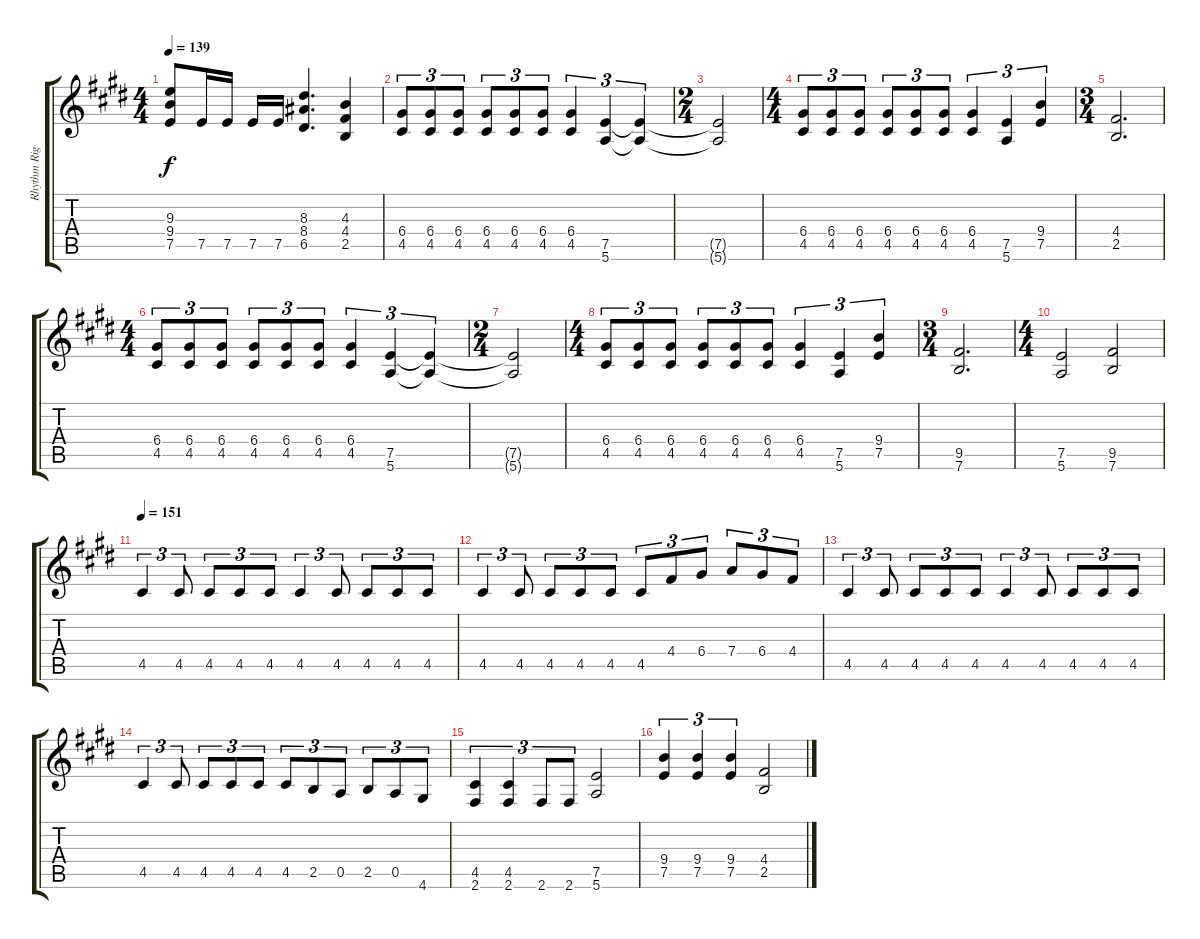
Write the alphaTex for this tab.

\track ("Rhythm Right" "Rhythm Rig") {instrument distortionguitar}
\staff {score tabs}
\tuning (E4 B3 G3 D3 A2 E2) {hide}
\ts (4 4)
\tempo 139
\clef g2
\ks e
(9.3 9.4 7.5).8{dy f} 7.5.16 7.5.16 7.5.16 7.5.16 (8.3 8.4 6.5).4{d} (4.3 4.4 2.5).4 |
(6.4 4.5).8{tu (3 2)} (6.4 4.5).8{tu (3 2)} (6.4 4.5).8{tu (3 2)} (6.4 4.5).8{tu (3 2)} (6.4 4.5).8{tu (3 2)} (6.4 4.5).8{tu (3 2)} (6.4 4.5).4{tu (3 2)} (7.5 5.6).4{tu (3 2)} (7.5{t} 5.6{t}).4{tu (3 2)} |
\ts (2 4)
(7.5{t} 5.6{t}).2 |
\ts (4 4)
(6.4 4.5).8{tu (3 2)} (6.4 4.5).8{tu (3 2)} (6.4 4.5).8{tu (3 2)} (6.4 4.5).8{tu (3 2)} (6.4 4.5).8{tu (3 2)} (6.4 4.5).8{tu (3 2)} (6.4 4.5).4{tu (3 2)} (7.5 5.6).4{tu (3 2)} (9.4 7.5).4{tu (3 2)} |
\ts (3 4)
(4.4 2.5).2{d} |
\ts (4 4)
(6.4 4.5).8{tu (3 2)} (6.4 4.5).8{tu (3 2)} (6.4 4.5).8{tu (3 2)} (6.4 4.5).8{tu (3 2)} (6.4 4.5).8{tu (3 2)} (6.4 4.5).8{tu (3 2)} (6.4 4.5).4{tu (3 2)} (7.5 5.6).4{tu (3 2)} (7.5{t} 5.6{t}).4{tu (3 2)} |
\ts (2 4)
(7.5{t} 5.6{t}).2 |
\ts (4 4)
(6.4 4.5).8{tu (3 2)} (6.4 4.5).8{tu (3 2)} (6.4 4.5).8{tu (3 2)} (6.4 4.5).8{tu (3 2)} (6.4 4.5).8{tu (3 2)} (6.4 4.5).8{tu (3 2)} (6.4 4.5).4{tu (3 2)} (7.5 5.6).4{tu (3 2)} (9.4 7.5).4{tu (3 2)} |
\ts (3 4)
(9.5 7.6).2{d} |
\ts (4 4)
(7.5 5.6).2 (9.5 7.6).2 |
\tempo 151
4.5.4{tu (3 2)} 4.5.8{tu (3 2)} 4.5.8{tu (3 2)} 4.5.8{tu (3 2)} 4.5.8{tu (3 2)} 4.5.4{tu (3 2)} 4.5.8{tu (3 2)} 4.5.8{tu (3 2)} 4.5.8{tu (3 2)} 4.5.8{tu (3 2)} |
4.5.4{tu (3 2)} 4.5.8{tu (3 2)} 4.5.8{tu (3 2)} 4.5.8{tu (3 2)} 4.5.8{tu (3 2)} 4.5.8{tu (3 2)} 4.4.8{tu (3 2)} 6.4.8{tu (3 2)} 7.4.8{tu (3 2)} 6.4.8{tu (3 2)} 4.4.8{tu (3 2)} |
4.5.4{tu (3 2)} 4.5.8{tu (3 2)} 4.5.8{tu (3 2)} 4.5.8{tu (3 2)} 4.5.8{tu (3 2)} 4.5.4{tu (3 2)} 4.5.8{tu (3 2)} 4.5.8{tu (3 2)} 4.5.8{tu (3 2)} 4.5.8{tu (3 2)} |
4.5.4{tu (3 2)} 4.5.8{tu (3 2)} 4.5.8{tu (3 2)} 4.5.8{tu (3 2)} 4.5.8{tu (3 2)} 4.5.8{tu (3 2)} 2.5.8{tu (3 2)} 0.5.8{tu (3 2)} 2.5.8{tu (3 2)} 0.5.8{tu (3 2)} 4.6.8{tu (3 2)} |
(4.5 2.6).4{tu (3 2)} (4.5 2.6).4{tu (3 2)} 2.6.8{tu (3 2)} 2.6.8{tu (3 2)} (7.5 5.6).2 |
(9.4 7.5).4{tu (3 2)} (9.4 7.5).4{tu (3 2)} (9.4 7.5).4{tu (3 2)} (4.4 2.5).2
